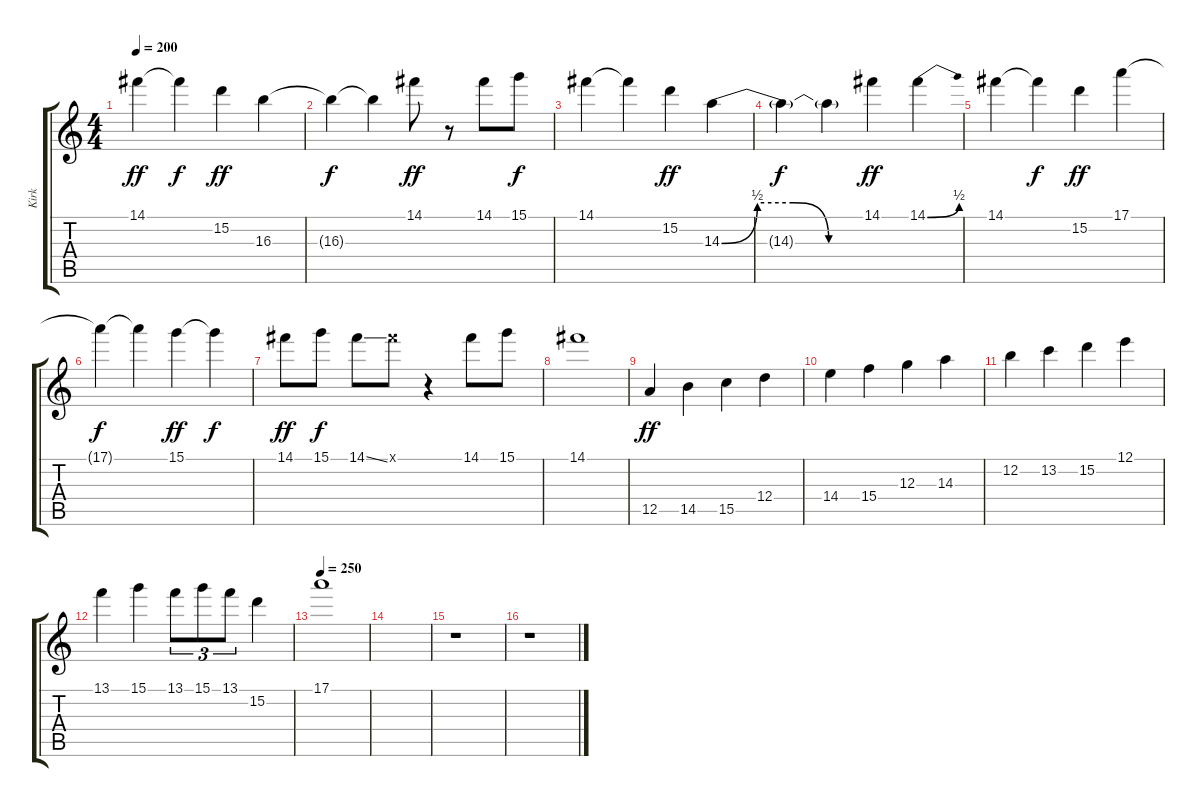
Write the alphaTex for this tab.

\track ("Kirk" "Kirk") {instrument distortionguitar}
\staff {score tabs}
\tuning (E4 B3 G3 D3 A2 E2) {hide}
\ts (4 4)
\tempo 200
\clef g2
\ks c
14.1.4{dy ff} 14.1{t}.4{dy f} 15.2.4{dy ff} 16.3.4 |
16.3{t}.4{dy f} 16.3{t}.4 14.1.8{dy ff} r.8 14.1.8 15.1.8{dy f} |
14.1.4 14.1{t}.4 15.2.4{dy ff} 14.3{be (custom 0 0 15 2 30 2 45 0 60 0)}.4 |
14.3{t}.4{dy f} 14.3{t}.4 14.1.4{dy ff} 14.1{be (bend 0 0 60 2)}.4 |
14.1.4 14.1{t}.4{dy f} 15.2.4{dy ff} 17.1.4 |
17.1{t}.4{dy f} 17.1{t}.4 15.1.4{dy ff} 15.1{t}.4{dy f} |
14.1.8{dy ff} 15.1.8{dy f} 14.1{ss}.8 14.1{x}.8 r.4 14.1.8 15.1.8 |
14.1.1 |
12.5.4{dy ff} 14.5.4 15.5.4 12.4.4 |
14.4.4 15.4.4 12.3.4 14.3.4 |
12.2.4 13.2.4 15.2.4 12.1.4 |
13.1.4 15.1.4 13.1.8{tu (3 2)} 15.1.8{tu (3 2)} 13.1.8{tu (3 2)} 15.2.4 |
\tempo 250
17.1.1 |
|
r.1 |
r.1
